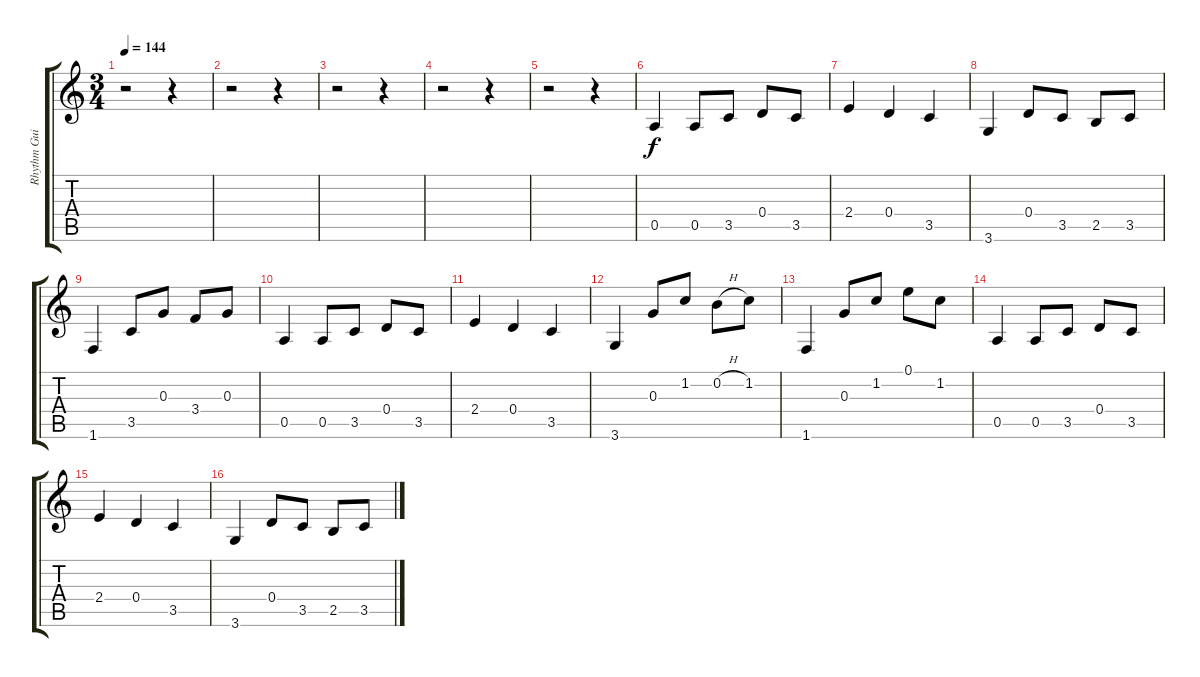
\track ("Rhythm Guitar Left" "Rhythm Gui") {instrument distortionguitar}
\staff {score tabs}
\tuning (E4 B3 G3 D3 A2 E2) {hide}
\ts (3 4)
\tempo 144
\clef g2
\ks c
r.2{dy f} r.4 |
r.2 r.4 |
r.2 r.4 |
r.2 r.4 |
r.2 r.4 |
\section ("" "")
0.5.4{volume 11 balance 0 instrument acousticguitarsteel} 0.5.8 3.5.8 0.4.8 3.5.8 |
2.4.4 0.4.4 3.5.4 |
3.6.4 0.4.8 3.5.8 2.5.8 3.5.8 |
1.6.4 3.5.8 0.3.8 3.4.8 0.3.8 |
0.5.4 0.5.8 3.5.8 0.4.8 3.5.8 |
2.4.4 0.4.4 3.5.4 |
3.6.4 0.3.8 1.2.8 0.2{h}.8 1.2.8 |
1.6.4 0.3.8 1.2.8 0.1.8 1.2.8 |
0.5.4 0.5.8 3.5.8 0.4.8 3.5.8 |
2.4.4 0.4.4 3.5.4 |
3.6.4 0.4.8 3.5.8 2.5.8 3.5.8
